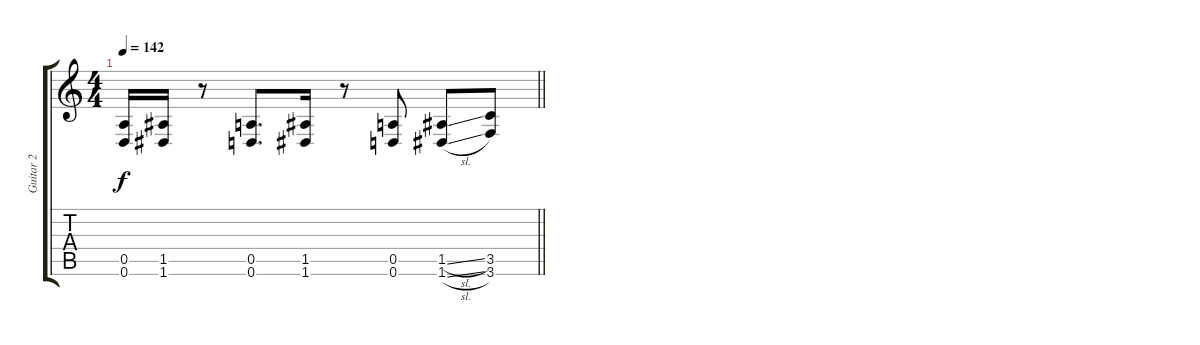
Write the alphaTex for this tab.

\track ("Guitar 2" "Guitar 2") {instrument distortionguitar}
\staff {score tabs}
\tuning (E4 B3 G3 D3 A2 D2) {hide}
\ts (4 4)
\tempo 142
\clef g2
\barLineRight lightlight
\ks c
(0.5{t} 0.6{t}).16{dy f} (1.5 1.6).16 r.8 (0.5 0.6).8{d} (1.5 1.6).16 r.8 (0.5 0.6).8 (1.5{sl} 1.6{sl}).8 (3.5 3.6).8
